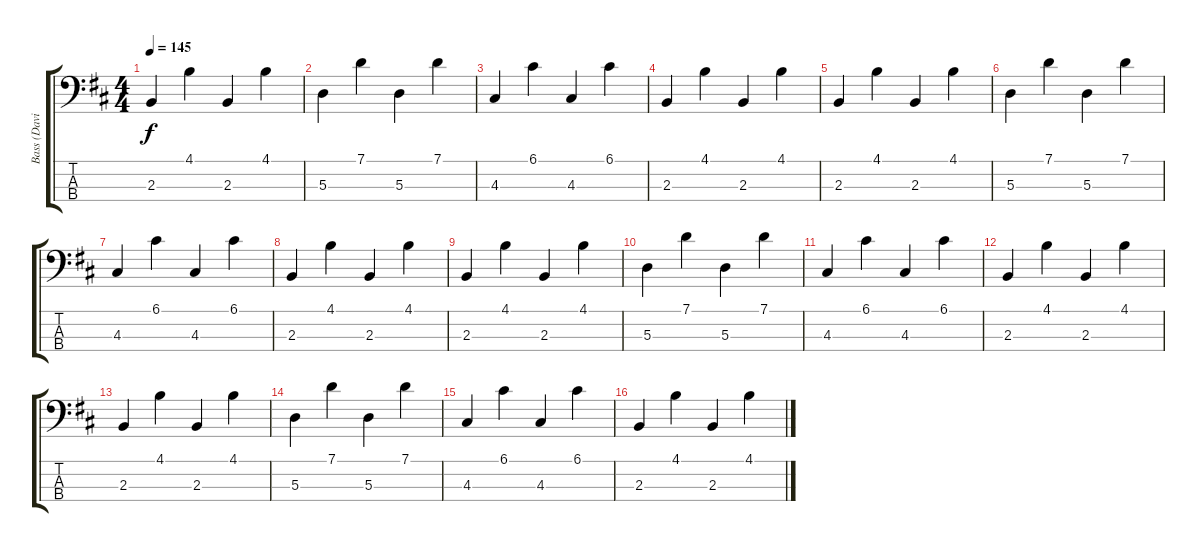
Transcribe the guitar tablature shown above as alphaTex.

\track ("Bass (David Jay)" "Bass (Davi") {instrument electricbassfinger}
\staff {score tabs}
\tuning (G2 D2 A1 E1) {hide}
\ts (4 4)
\tempo 145
\clef f4
\ks d
2.3.4{dy f} 4.1.4 2.3.4 4.1.4 |
5.3.4 7.1.4 5.3.4 7.1.4 |
4.3.4 6.1.4 4.3.4 6.1.4 |
2.3.4 4.1.4 2.3.4 4.1.4 |
2.3.4 4.1.4 2.3.4 4.1.4 |
5.3.4 7.1.4 5.3.4 7.1.4 |
4.3.4 6.1.4 4.3.4 6.1.4 |
2.3.4 4.1.4 2.3.4 4.1.4 |
2.3.4 4.1.4 2.3.4 4.1.4 |
5.3.4 7.1.4 5.3.4 7.1.4 |
4.3.4 6.1.4 4.3.4 6.1.4 |
2.3.4 4.1.4 2.3.4 4.1.4 |
2.3.4 4.1.4 2.3.4 4.1.4 |
5.3.4 7.1.4 5.3.4 7.1.4 |
4.3.4 6.1.4 4.3.4 6.1.4 |
2.3.4 4.1.4 2.3.4 4.1.4
